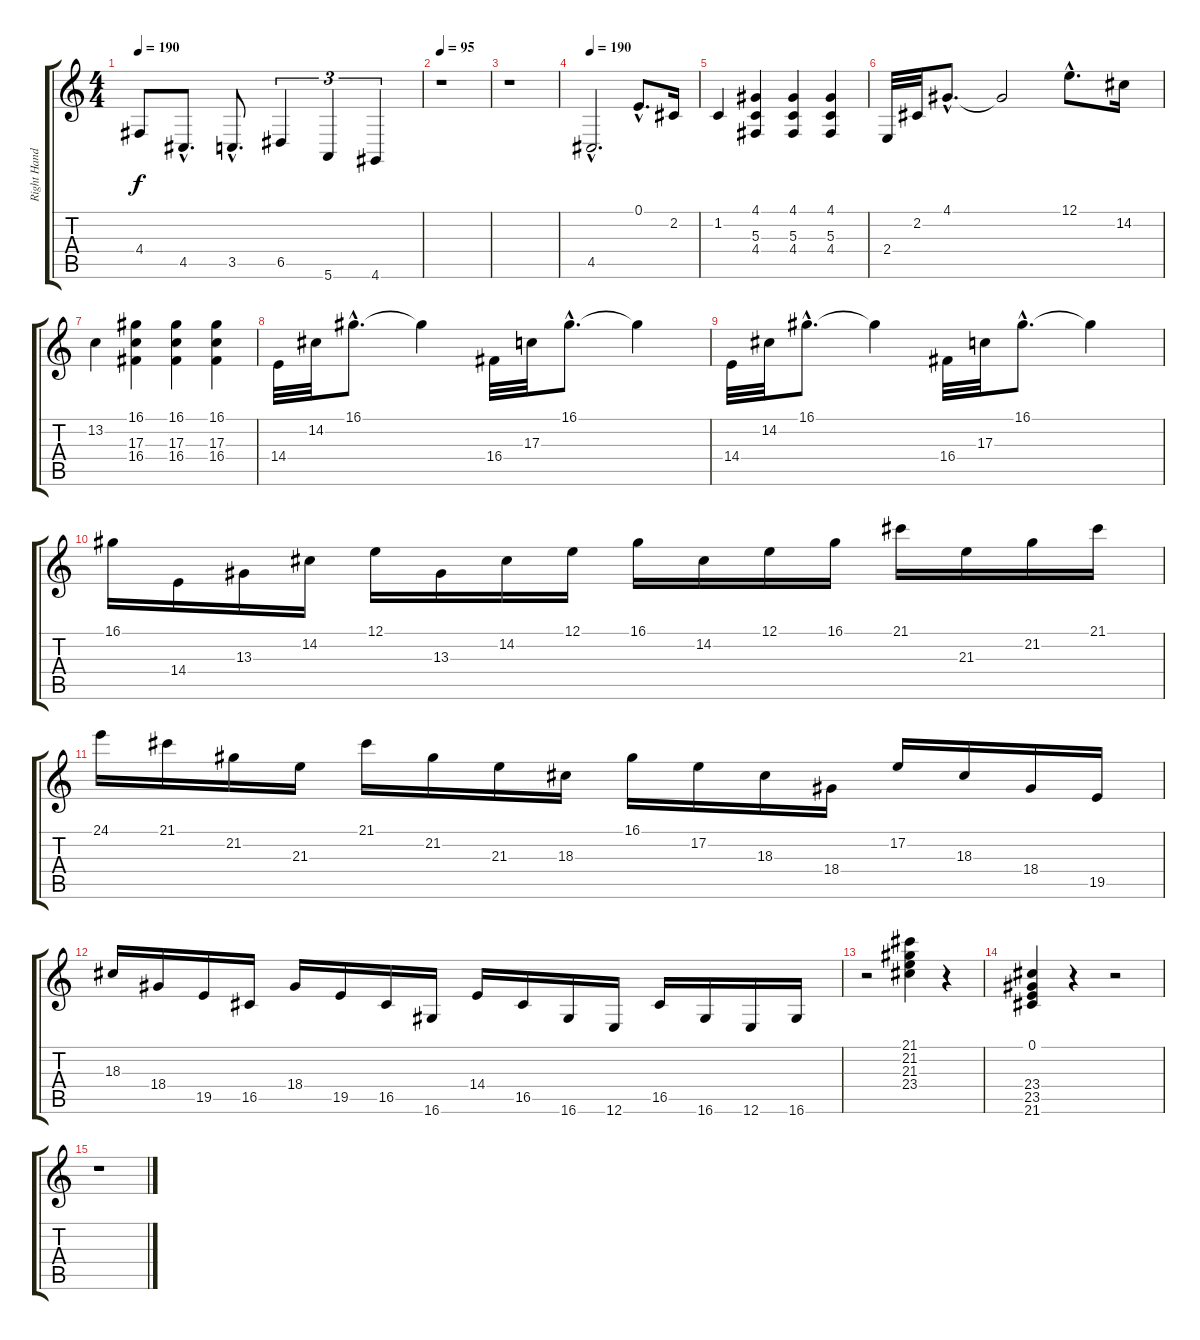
\track ("Right Hand" "Right Hand") {instrument acousticgrandpiano}
\staff {score tabs}
\tuning (E4 B3 G3 D3 A2 E2) {hide}
\ts (4 4)
\tempo 190
\clef g2
\ks c
4.4.8{dy f} 4.5{hac}.8{d} 3.5{hac}.8{d} 6.5.4{tu (3 2)} 5.6.4{tu (3 2)} 4.6.4{tu (3 2)} |
\tempo 95
r.1 |
r.1 |
\tempo 190
4.5{hac}.2{d} 0.1{hac}.8{d} 2.2.16 |
1.2.4 (4.1 5.3 4.4).4 (4.1 5.3 4.4).4 (4.1 5.3 4.4).4 |
2.4.32 2.2.32 4.1{hac}.8{d} 4.1{t}.2 12.1{hac}.8{d} 14.2.16 |
13.2.4 (16.1 17.3 16.4).4 (16.1 17.3 16.4).4 (16.1 17.3 16.4).4 |
14.4.32 14.2.32 16.1{hac}.8{d} 16.1{t}.4 16.4.32 17.3.32 16.1{hac}.8{d} 16.1{t}.4 |
14.4.32 14.2.32 16.1{hac}.8{d} 16.1{t}.4 16.4.32 17.3.32 16.1{hac}.8{d} 16.1{t}.4 |
16.1.16 14.4.16 13.3.16 14.2.16 12.1.16 13.3.16 14.2.16 12.1.16 16.1.16 14.2.16 12.1.16 16.1.16 21.1.16 21.3.16 21.2.16 21.1.16 |
24.1.16 21.1.16 21.2.16 21.3.16 21.1.16 21.2.16 21.3.16 18.3.16 16.1.16 17.2.16 18.3.16 18.4.16 17.2.16 18.3.16 18.4.16 19.5.16 |
18.3.16 18.4.16 19.5.16 16.5.16 18.4.16 19.5.16 16.5.16 16.6.16 14.4.16 16.5.16 16.6.16 12.6.16 16.5.16 16.6.16 12.6.16 16.6.16 |
r.2 (21.1 21.2 21.3 23.4).4 r.4 |
(0.1 23.4 23.5 21.6).4 r.4 r.2 |
r.1
